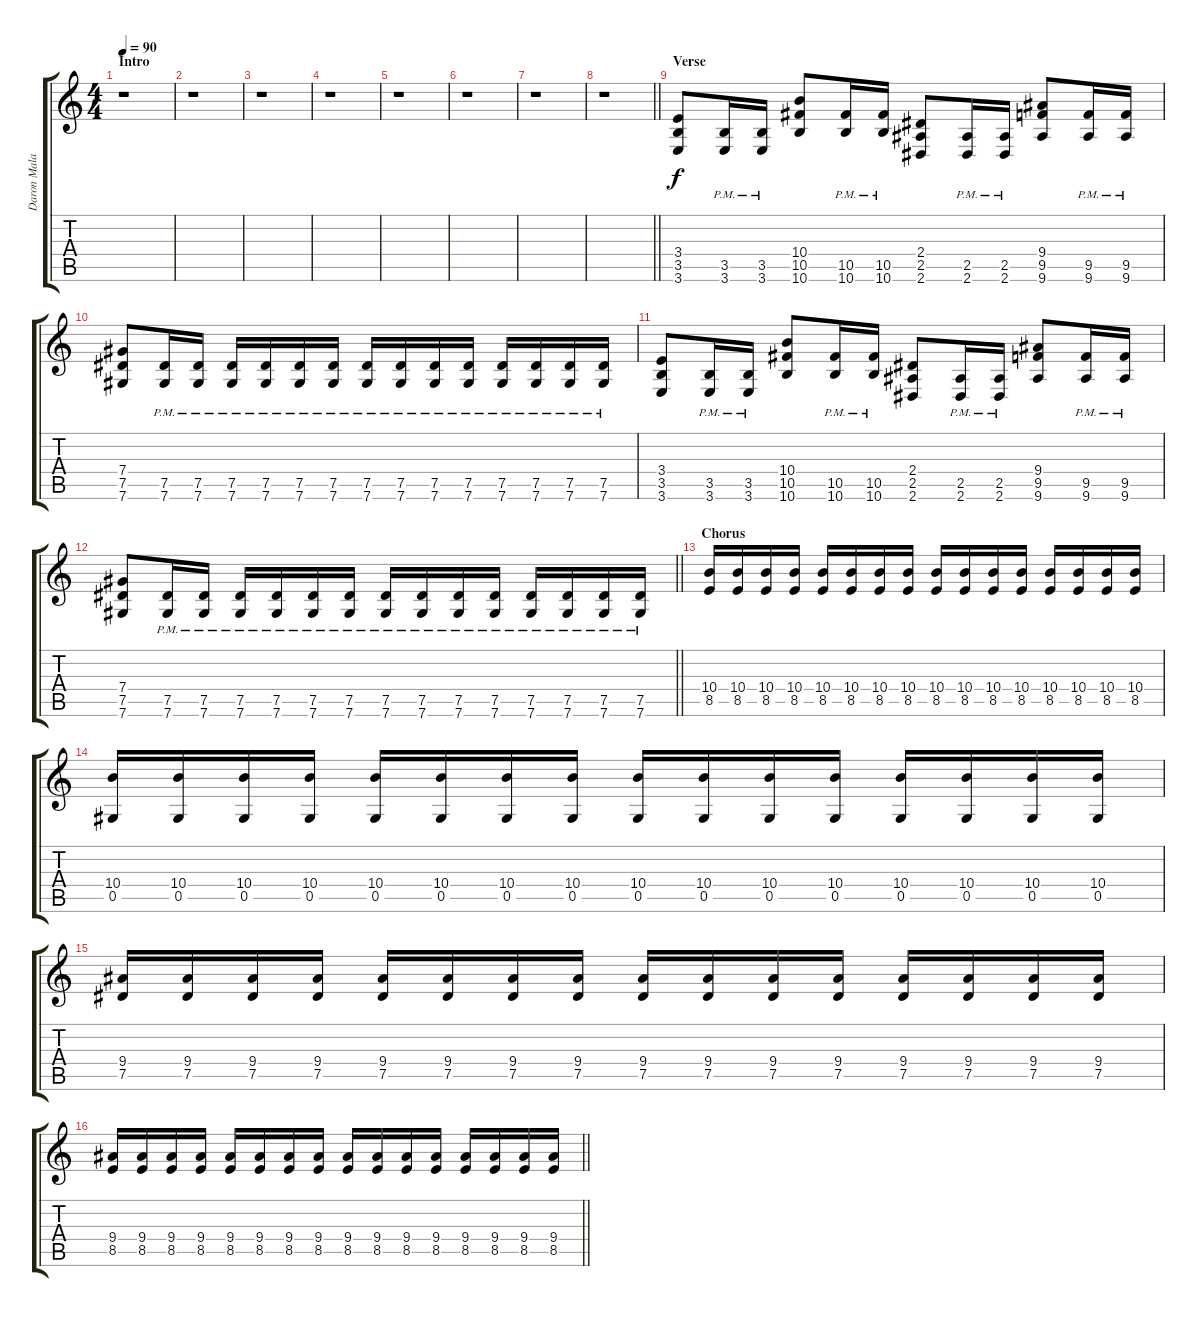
\track ("Daron Malakian" "Daron Mala") {instrument distortionguitar}
\staff {score tabs}
\tuning (Eb4 Bb3 Gb3 Db3 Ab2 Db2) {hide}
\ts (4 4)
\section ("" "Intro")
\tempo 90
\clef g2
\ks c
r.1{dy f instrument distortionguitar} |
r.1 |
r.1 |
r.1 |
r.1 |
r.1 |
r.1 |
\barLineRight lightlight
r.1 |
\section ("" "Verse")
(3.4 3.5 3.6).8 (3.5{pm} 3.6{pm}).16 (3.5{pm} 3.6{pm}).16 (10.4 10.5 10.6).8 (10.5{pm} 10.6{pm}).16 (10.5{pm} 10.6{pm}).16 (2.4 2.5 2.6).8 (2.5{pm} 2.6{pm}).16 (2.5{pm} 2.6{pm}).16 (9.4 9.5 9.6).8 (9.5{pm} 9.6{pm}).16 (9.5{pm} 9.6{pm}).16 |
(7.4 7.5 7.6).8 (7.5{pm} 7.6{pm}).16 (7.5{pm} 7.6{pm}).16 (7.5{pm} 7.6{pm}).16 (7.5{pm} 7.6{pm}).16 (7.5{pm} 7.6{pm}).16 (7.5{pm} 7.6{pm}).16 (7.5{pm} 7.6{pm}).16 (7.5{pm} 7.6{pm}).16 (7.5{pm} 7.6{pm}).16 (7.5{pm} 7.6{pm}).16 (7.5{pm} 7.6{pm}).16 (7.5{pm} 7.6{pm}).16 (7.5{pm} 7.6{pm}).16 (7.5{pm} 7.6{pm}).16 |
(3.4 3.5 3.6).8 (3.5{pm} 3.6{pm}).16 (3.5{pm} 3.6{pm}).16 (10.4 10.5 10.6).8 (10.5{pm} 10.6{pm}).16 (10.5{pm} 10.6{pm}).16 (2.4 2.5 2.6).8 (2.5{pm} 2.6{pm}).16 (2.5{pm} 2.6{pm}).16 (9.4 9.5 9.6).8 (9.5{pm} 9.6{pm}).16 (9.5{pm} 9.6{pm}).16 |
\barLineRight lightlight
(7.4 7.5 7.6).8 (7.5{pm} 7.6{pm}).16 (7.5{pm} 7.6{pm}).16 (7.5{pm} 7.6{pm}).16 (7.5{pm} 7.6{pm}).16 (7.5{pm} 7.6{pm}).16 (7.5{pm} 7.6{pm}).16 (7.5{pm} 7.6{pm}).16 (7.5{pm} 7.6{pm}).16 (7.5{pm} 7.6{pm}).16 (7.5{pm} 7.6{pm}).16 (7.5{pm} 7.6{pm}).16 (7.5{pm} 7.6{pm}).16 (7.5{pm} 7.6{pm}).16 (7.5{pm} 7.6{pm}).16 |
\section ("" "Chorus")
(10.4 8.5).16 (10.4 8.5).16 (10.4 8.5).16 (10.4 8.5).16 (10.4 8.5).16 (10.4 8.5).16 (10.4 8.5).16 (10.4 8.5).16 (10.4 8.5).16 (10.4 8.5).16 (10.4 8.5).16 (10.4 8.5).16 (10.4 8.5).16 (10.4 8.5).16 (10.4 8.5).16 (10.4 8.5).16 |
(10.4 0.5).16 (10.4 0.5).16 (10.4 0.5).16 (10.4 0.5).16 (10.4 0.5).16 (10.4 0.5).16 (10.4 0.5).16 (10.4 0.5).16 (10.4 0.5).16 (10.4 0.5).16 (10.4 0.5).16 (10.4 0.5).16 (10.4 0.5).16 (10.4 0.5).16 (10.4 0.5).16 (10.4 0.5).16 |
(9.4 7.5).16 (9.4 7.5).16 (9.4 7.5).16 (9.4 7.5).16 (9.4 7.5).16 (9.4 7.5).16 (9.4 7.5).16 (9.4 7.5).16 (9.4 7.5).16 (9.4 7.5).16 (9.4 7.5).16 (9.4 7.5).16 (9.4 7.5).16 (9.4 7.5).16 (9.4 7.5).16 (9.4 7.5).16 |
\barLineRight lightlight
(9.4 8.5).16 (9.4 8.5).16 (9.4 8.5).16 (9.4 8.5).16 (9.4 8.5).16 (9.4 8.5).16 (9.4 8.5).16 (9.4 8.5).16 (9.4 8.5).16 (9.4 8.5).16 (9.4 8.5).16 (9.4 8.5).16 (9.4 8.5).16 (9.4 8.5).16 (9.4 8.5).16 (9.4 8.5).16
